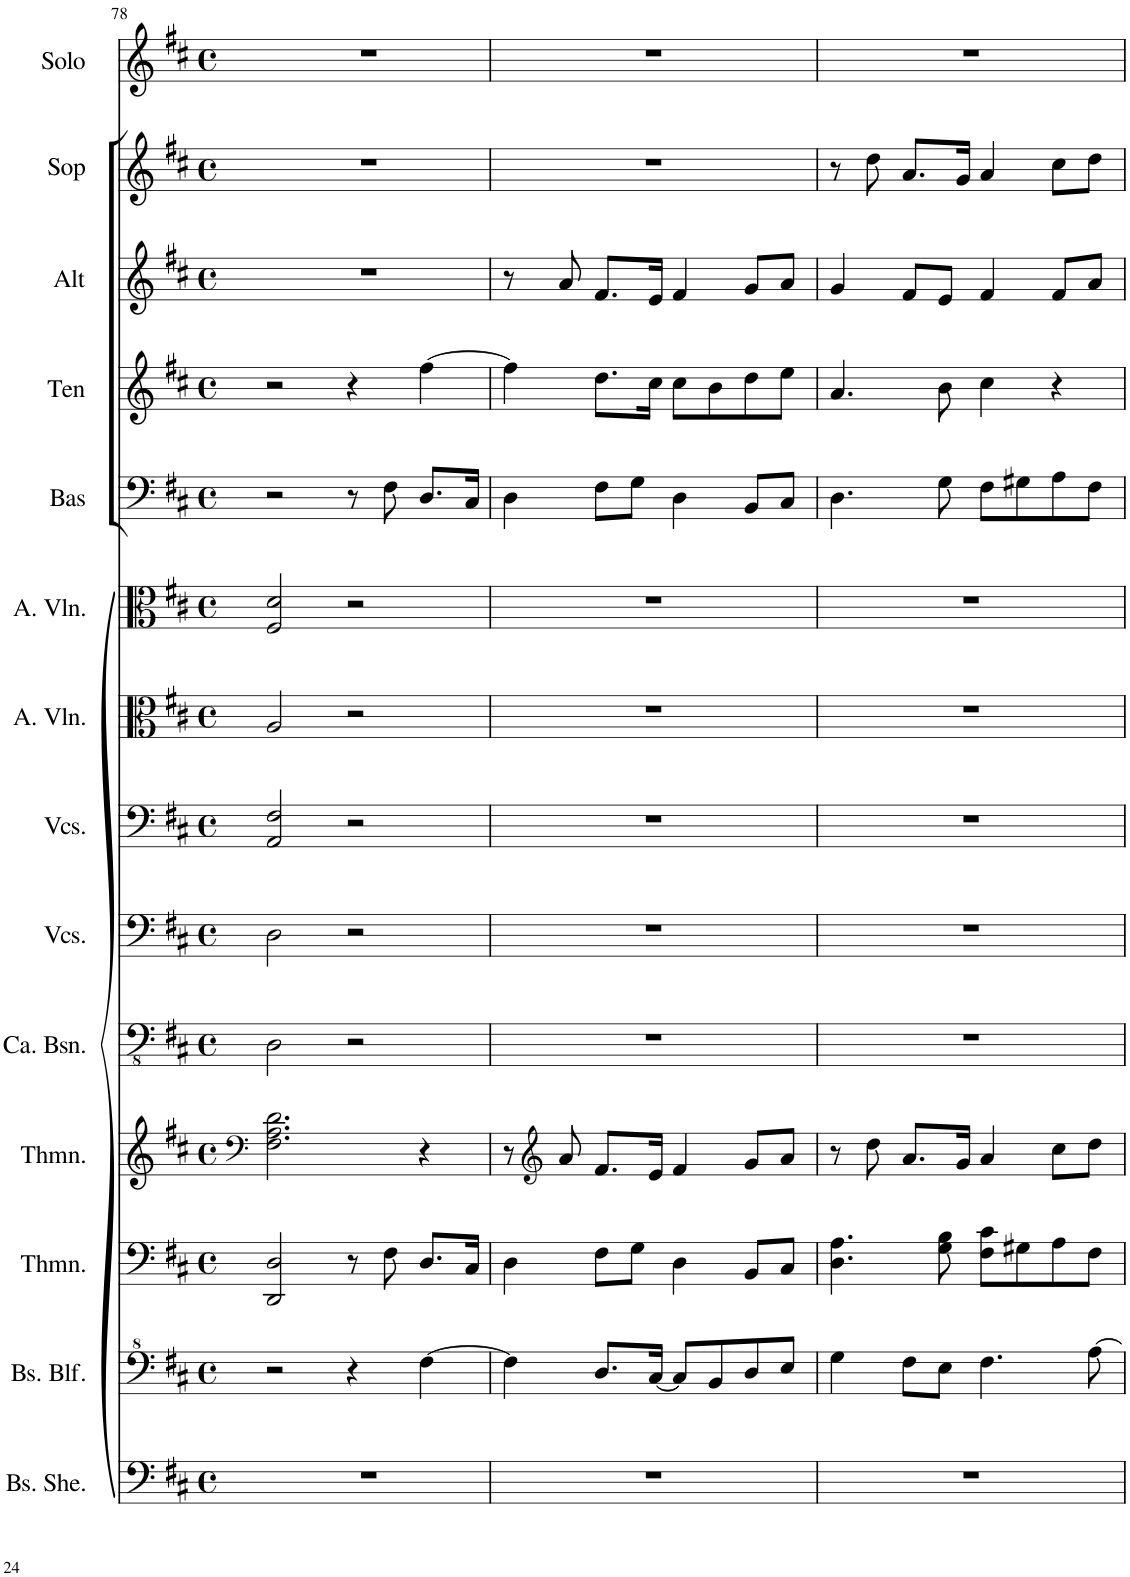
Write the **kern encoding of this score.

**kern	**kern	**kern	**kern	**kern	**kern	**kern	**kern	**kern	**kern	**kern	**kern	**kern	**kern
*part14	*part13	*part12	*part11	*part10	*part9	*part8	*part7	*part6	*part5	*part4	*part3	*part2	*part1
*staff14	*staff13	*staff12	*staff11	*staff10	*staff9	*staff8	*staff7	*staff6	*staff5	*staff4	*staff3	*staff2	*staff1
*I"Bas-sheng, Organ lh2	*I"Bas-blokfluit, Organ rh2	*I"Theremin, Organ lh1	*I"Theremin, Organ rh1	*I"Contrabassen, Double bass	*I"Violoncellos, Cello II	*I"Violoncellos, Cello I	*I"Altviolen, Viola II	*I"Altviolen, Viola I	*I"Bas	*I"Ten	*I"Alt	*I"Sopraan	*I"Bariton solo
*I'Bs. She.	*I'Bs. Blf.	*I'Thmn.	*I'Thmn.	*I'Ca. Bsn.	*I'Vcs.	*I'Vcs.	*I'A. Vln.	*I'A. Vln.	*I'Bas	*I'Ten	*I'Alt	*I'Sop	*I'Solo
!!LO:PB:g=z
*clefF4	*clefF^4	*clefF4	*clefF4	*clefFv4	*clefF4	*clefF4	*clefC3	*clefC3	*clefF4	*clefG2	*clefG2	*clefG2	*clefG2
*	*	*	*	*	*	*	*	*	*	*Trd1c2	*Trd1c2	*	*Trd4c7
*k[f#c#]	*k[f#c#]	*k[f#c#]	*k[f#c#]	*k[f#c#]	*k[f#c#]	*k[f#c#]	*k[f#c#]	*k[f#c#]	*k[f#c#]	*k[f#c#]	*k[f#c#]	*k[f#c#]	*k[f#c#]
*M4/4	*M4/4	*M4/4	*M4/4	*M4/4	*M4/4	*M4/4	*M4/4	*M4/4	*M4/4	*M4/4	*M4/4	*M4/4	*M4/4
*met(c)	*met(c)	*met(c)	*met(c)	*met(c)	*met(c)	*met(c)	*met(c)	*met(c)	*met(c)	*met(c)	*met(c)	*met(c)	*met(c)
=78	=78	=78	=78	=78	=78	=78	=78	=78	=78	=78	=78	=78	=78
1r	2r	2DD/ 2D/	2.F#\ 2.A\ 2.d\	2DD\	2D\	2AA/ 2F#/	2A/	2F#/ 2d/	2r	2r	1r	1r	1r
.	4r	8r	.	2r	2r	2r	2r	2r	8r	4r	.	.	.
.	.	8F#\	.	.	.	.	.	.	8F#\	.	.	.	.
.	[4f#\	8.D/L	4r	.	.	.	.	.	8.D/L	[4ff#\	.	.	.
.	.	16C#/Jk	.	.	.	.	.	.	16C#/Jk	.	.	.	.
=79	=79	=79	=79	=79	=79	=79	=79	=79	=79	=79	=79	=79	=79
1r	4f#\]	4D\	8r	1r	1r	1r	1r	1r	4D\	4ff#\]	8r	1r	1r
*	*	*	*clefG2	*	*	*	*	*	*	*	*	*	*
.	.	.	8a/	.	.	.	.	.	.	.	8a/	.	.
.	8.d/L	8F#\L	8.f#/L	.	.	.	.	.	8F#\L	8.dd\L	8.f#/L	.	.
.	.	8G\J	.	.	.	.	.	.	8G\J	.	.	.	.
.	[16c#/Jk	.	16e/Jk	.	.	.	.	.	.	16cc#\Jk	16e/Jk	.	.
.	8c#/L]	4D\	4f#/	.	.	.	.	.	4D\	8cc#\L	4f#/	.	.
.	8B/	.	.	.	.	.	.	.	.	8b\	.	.	.
.	8d/	8BB/L	8g/L	.	.	.	.	.	8BB/L	8dd\	8g/L	.	.
.	8e/J	8C#/J	8a/J	.	.	.	.	.	8C#/J	8ee\J	8a/J	.	.
=80	=80	=80	=80	=80	=80	=80	=80	=80	=80	=80	=80	=80	=80
1r	4g\	4.D\ 4.A\	8r	1r	1r	1r	1r	1r	4.D\	4.a/	4g/	8r	1r
.	.	.	8dd\	.	.	.	.	.	.	.	.	8dd\	.
.	8f#\L	.	8.a/L	.	.	.	.	.	.	.	8f#/L	8.a/L	.
.	8e\J	8G\ 8B\	.	.	.	.	.	.	8G\	8b\	8e/J	.	.
.	.	.	16g/Jk	.	.	.	.	.	.	.	.	16g/Jk	.
.	4.f#\	8F#\ 8c#\L	4a/	.	.	.	.	.	8F#\L	4cc#\	4f#/	4a/	.
.	.	8G#X\	.	.	.	.	.	.	8G#X\	.	.	.	.
.	.	8A\	8cc#\L	.	.	.	.	.	8A\	4r	8f#/L	8cc#\L	.
.	[8a\	8F#\J	8dd\J	.	.	.	.	.	8F#\J	.	8a/J	8dd\J	.
=	=	=	=	=	=	=	=	=	=	=	=	=	=
*-	*-	*-	*-	*-	*-	*-	*-	*-	*-	*-	*-	*-	*-
